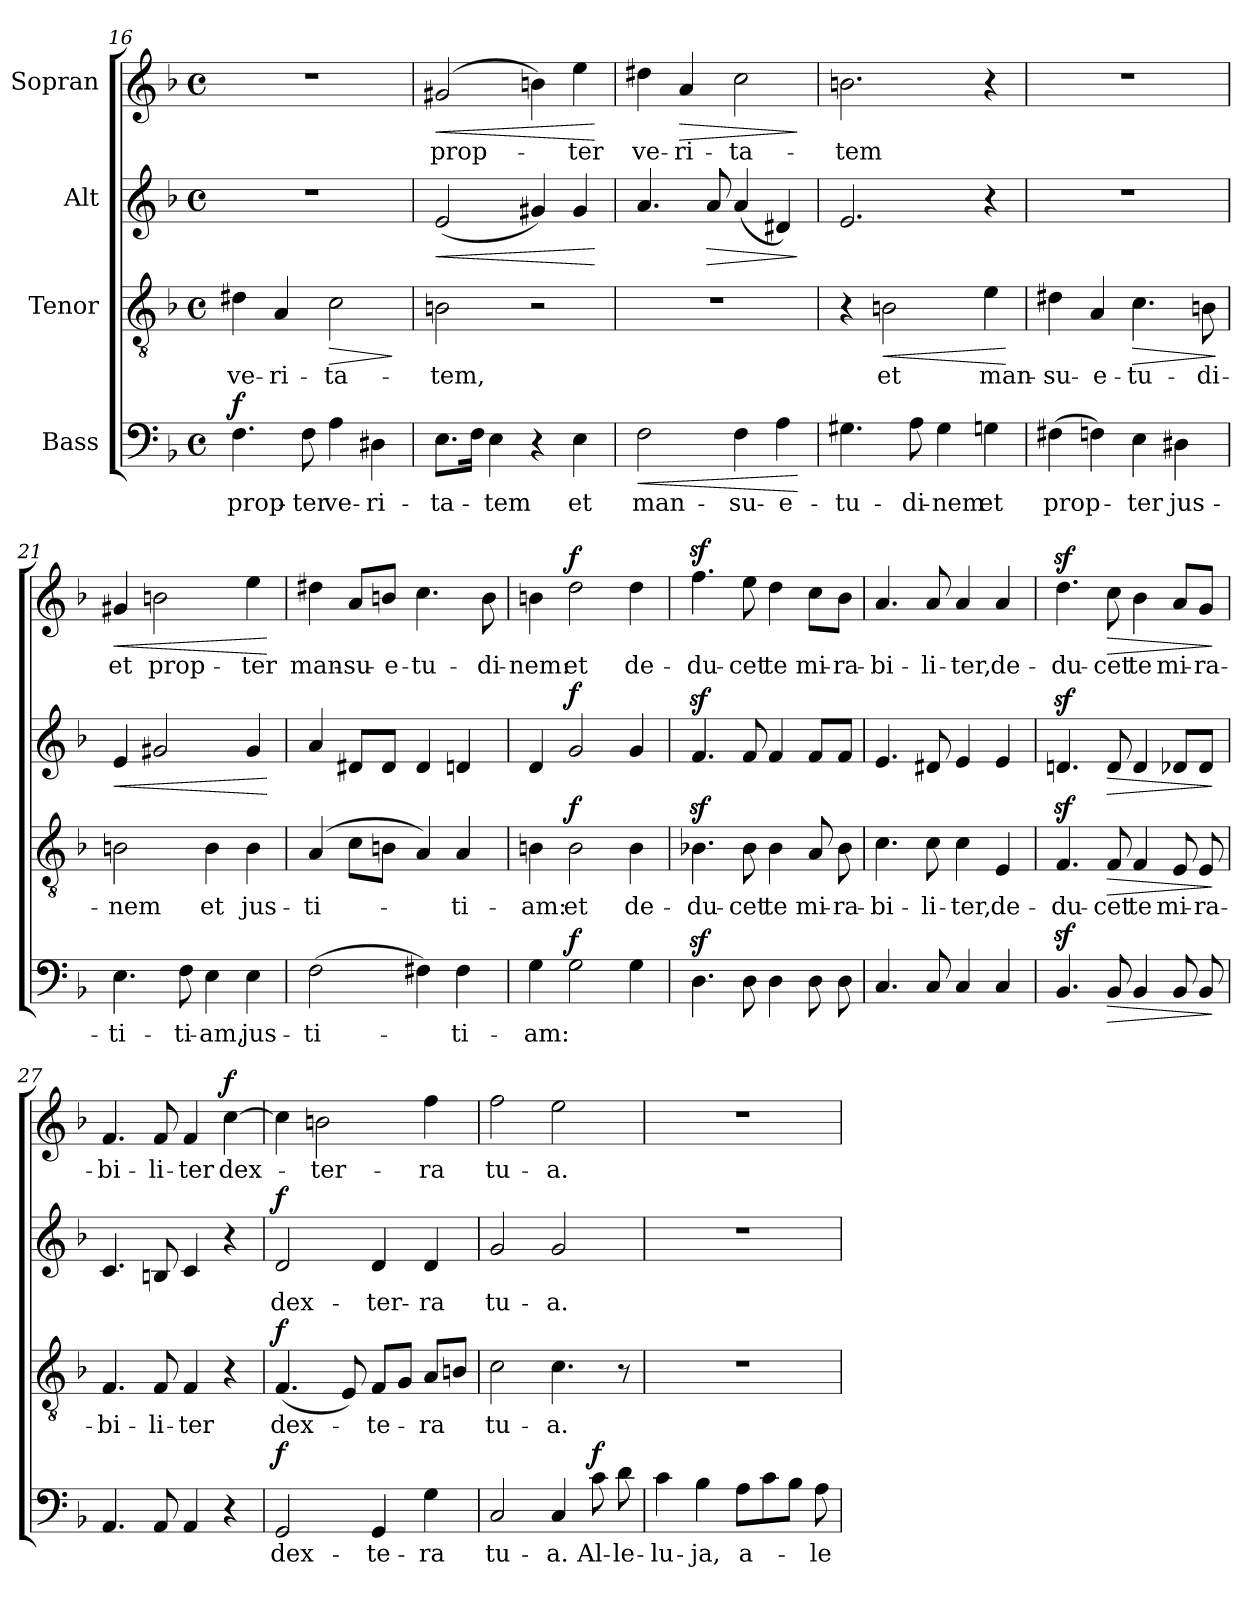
**kern	**text	**dynam	**kern	**text	**dynam	**kern	**text	**dynam	**kern	**text	**dynam
*part4	*part4	*part4	*part3	*part3	*part3	*part2	*part2	*part2	*part1	*part1	*part1
*staff4	*staff4	*staff4	*staff3	*staff3	*staff3	*staff2	*staff2	*staff2	*staff1	*staff1	*staff1
*I"Bass	*	*	*I"Tenor	*	*	*I"Alt	*	*	*I"Sopran	*	*
!!LO:LB:g=z
*clefF4	*	*	*clefGv2	*	*	*clefG2	*	*	*clefG2	*	*
*k[b-]	*	*	*k[b-]	*	*	*k[b-]	*	*	*k[b-]	*	*
*F:	*	*	*F:	*	*	*F:	*	*	*F:	*	*
*M4/4	*	*	*M4/4	*	*	*M4/4	*	*	*M4/4	*	*
*met(c)	*	*	*met(c)	*	*	*met(c)	*	*	*met(c)	*	*
=16	=16	=16	=16	=16	=16	=16	=16	=16	=16	=16	=16
!	!	!LO:DY:a	!	!	!	!	!	!	!	!	!
4.F\	prop-	f	4d#X\	ve-	.	1r	.	.	1r	.	.
.	.	.	4A/	-ri-	.	.	.	.	.	.	.
8F\	-ter	.	.	.	.	.	.	.	.	.	.
!	!	!	!	!	!LO:HP:b	!	!	!	!	!	!
4A\	ve-	.	2c\	-ta-	>	.	.	.	.	.	.
4D#X\	-ri-	.	.	.	.	.	.	.	.	.	.
.	.	.	.	.	]	.	.	.	.	.	.
=17	=17	=17	=17	=17	=17	=17	=17	=17	=17	=17	=17
!	!	!	!	!	!	!	!	!LO:HP:b	!	!	!LO:HP:b
8.E\L	-ta-	.	2Bn\	-tem,	.	(2e/	.	<	(>2g#X/	prop-	<
16F\Jk	.	.	.	.	.	.	.	.	.	.	.
4E\	-tem	.	.	.	.	.	.	.	.	.	.
4r	.	.	2r	.	.	4g#X/)	.	.	4bn\)	.	.
4E\	et	.	.	.	.	4g#/	.	.	4ee\	-ter	.
.	.	.	.	.	.	.	.	[	.	.	[
=18	=18	=18	=18	=18	=18	=18	=18	=18	=18	=18	=18
!	!	!LO:HP:b	!	!	!	!	!	!	!	!	!
2F\	man-	<	1r	.	.	4.a/	.	.	4dd#X\	ve-	.
!	!	!	!	!	!	!	!	!	!	!	!LO:HP:b
.	.	.	.	.	.	.	.	.	4a/	-ri-	>
!	!	!	!	!	!	!	!	!LO:HP:b	!	!	!
.	.	.	.	.	.	8a/	.	>	.	.	.
4F\	-su-	.	.	.	.	(>4a/	.	.	2cc\	-ta-	.
4A\	-e-	.	.	.	.	4d#X/)	.	.	.	.	.
.	.	[	.	.	.	.	.	]	.	.	]
=19	=19	=19	=19	=19	=19	=19	=19	=19	=19	=19	=19
4.G#X\	-tu-	.	4r	.	.	2.e/	.	.	2.bn\	-tem	.
!	!	!	!	!	!LO:HP:b	!	!	!	!	!	!
.	.	.	2Bn\	et	<	.	.	.	.	.	.
8A\	-di-	.	.	.	.	.	.	.	.	.	.
4G#\	-nem	.	.	.	.	.	.	.	.	.	.
4Gn\	et	.	4e\	man-	.	4r	.	.	4r	.	.
.	.	.	.	.	[	.	.	.	.	.	.
=20	=20	=20	=20	=20	=20	=20	=20	=20	=20	=20	=20
(>4F#X\	prop-	.	4d#X\	-su-	.	1r	.	.	1r	.	.
4Fn\)	.	.	4A/	-e-	.	.	.	.	.	.	.
!	!	!	!	!	!LO:HP:b	!	!	!	!	!	!
4E\	-ter	.	4.c\	-tu-	>	.	.	.	.	.	.
4D#X\	jus-	.	.	.	.	.	.	.	.	.	.
.	.	.	8Bn\	-di-	.	.	.	.	.	.	.
.	.	.	.	.	]	.	.	.	.	.	.
=21	=21	=21	=21	=21	=21	=21	=21	=21	=21	=21	=21
!	!	!	!	!	!	!	!	!LO:HP:b	!	!	!LO:HP:b
4.E\	-ti-	.	2Bn\	-nem	.	4e/	.	<	4g#X/	et	<
.	.	.	.	.	.	2g#X/	.	.	2bn\	prop-	.
8F\	-ti-	.	.	.	.	.	.	.	.	.	.
4E\	-am,	.	4B\	et	.	.	.	.	.	.	.
4E\	jus-	.	4B\	jus-	.	4g#/	.	.	4ee\	-ter	.
.	.	.	.	.	.	.	.	[	.	.	[
!!LO:PB:g=z
=22	=22	=22	=22	=22	=22	=22	=22	=22	=22	=22	=22
(>2F\	-ti-	.	(>4A/	-ti-	.	4a/	.	.	4dd#X\	man-	.
.	.	.	8c\L	.	.	8d#X/L	.	.	8a/L	-su-	.
.	.	.	8Bn\J	.	.	8d#/J	.	.	8bn/J	-e-	.
4F#X\)	.	.	4A/)	.	.	4d#/	.	.	4.cc\	-tu-	.
4F#\	-ti-	.	4A/	-ti-	.	4dn/	.	.	.	.	.
.	.	.	.	.	.	.	.	.	8b\	-di-	.
=23	=23	=23	=23	=23	=23	=23	=23	=23	=23	=23	=23
4G\	-am:	.	4Bn\	-am:	.	4d/	.	.	4bn\	-nem:	.
!	!	!LO:DY:a	!	!	!LO:DY:a	!	!	!LO:DY:a	!	!	!LO:DY:a
2G\	.	f	2B\	et	f	2g/	.	f	2dd\	et	f
4G\	.	.	4B\	de-	.	4g/	.	.	4dd\	de-	.
=24	=24	=24	=24	=24	=24	=24	=24	=24	=24	=24	=24
4.Dz>\	.	.	4.B-Xz>\	-du-	.	4.fz>/	.	.	4.ffz>\	-du-	.
8D\	.	.	8B-\	-cet	.	8f/	.	.	8ee\	-cet	.
4D\	.	.	4B-\	te	.	4f/	.	.	4dd\	te	.
8D\	.	.	8A/	mi-	.	8f/L	.	.	8cc\L	mi-	.
8D\	.	.	8B-\	-ra-	.	8f/J	.	.	8b-\J	-ra-	.
=25	=25	=25	=25	=25	=25	=25	=25	=25	=25	=25	=25
4.C/	.	.	4.c\	-bi-	.	4.e/	.	.	4.a/	-bi-	.
8C/	.	.	8c\	-li-	.	8d#X/	.	.	8a/	-li-	.
4C/	.	.	4c\	-ter,	.	4e/	.	.	4a/	-ter,	.
4C/	.	.	4E/	de-	.	4e/	.	.	4a/	de-	.
=26	=26	=26	=26	=26	=26	=26	=26	=26	=26	=26	=26
4.BB-z>/	.	.	4.Fz>/	-du-	.	4.dnz>/	.	.	4.ddz>\	-du-	.
!	!	!LO:HP:b	!	!	!LO:HP:b	!	!	!LO:HP:b	!	!	!LO:HP:b
8BB-/	.	>	8F/	-cet	>	8d/	.	>	8cc\	-cet	>
4BB-/	.	.	4F/	te	.	4d/	.	.	4b-\	te	.
8BB-/	.	.	8E/	mi-	.	8d-X/L	.	.	8a/L	mi-	.
8BB-/	.	.	8E/	-ra-	.	8d-/J	.	.	8g/J	-ra-	.
.	.	]	.	.	]	.	.	]	.	.	]
!!LO:LB:g=z
=27	=27	=27	=27	=27	=27	=27	=27	=27	=27	=27	=27
4.AA/	.	.	4.F/	-bi-	.	4.c/	.	.	4.f/	-bi-	.
8AA/	.	.	8F/	-li-	.	8Bn/	.	.	8f/	-li-	.
4AA/	.	.	4F/	-ter	.	4c/	.	.	4f/	-ter	.
!	!	!	!	!	!	!	!	!	!	!	!LO:DY:a
4r	.	.	4r	.	.	4r	.	.	[4cc\	dex-	f
=28	=28	=28	=28	=28	=28	=28	=28	=28	=28	=28	=28
!	!	!LO:DY:a	!	!	!LO:DY:a	!	!	!LO:DY:a	!	!	!
2GG/	dex-	f	(>4.F/	dex-	f	2d/	dex-	f	4cc\]	.	.
.	.	.	.	.	.	.	.	.	2bn\	-ter-	.
.	.	.	8E/)	.	.	.	.	.	.	.	.
4GG/	-te-	.	8F/L	-te-	.	4d/	-ter-	.	.	.	.
.	.	.	8G/J	.	.	.	.	.	.	.	.
4G\	-ra	.	8A/L	-ra	.	4d/	-ra	.	4ff\	-ra	.
.	.	.	8Bn/J	.	.	.	.	.	.	.	.
=29	=29	=29	=29	=29	=29	=29	=29	=29	=29	=29	=29
2C/	tu-	.	2c\	tu-	.	2g/	tu-	.	2ff\	tu-	.
4C/	-a.	.	4.c\	-a.	.	2g/	-a.	.	2ee\	-a.	.
!	!	!LO:DY:a	!	!	!	!	!	!	!	!	!
8c\	Al-	f	.	.	.	.	.	.	.	.	.
8d\	-le-	.	8r	.	.	.	.	.	.	.	.
=30	=30	=30	=30	=30	=30	=30	=30	=30	=30	=30	=30
4c\	-lu-	.	1r	.	.	1r	.	.	1r	.	.
4B-\	-ja,	.	.	.	.	.	.	.	.	.	.
8A\L	a-	.	.	.	.	.	.	.	.	.	.
8c\	.	.	.	.	.	.	.	.	.	.	.
8B-\J	.	.	.	.	.	.	.	.	.	.	.
8A\	-le-	.	.	.	.	.	.	.	.	.	.
=	=	=	=	=	=	=	=	=	=	=	=
*-	*-	*-	*-	*-	*-	*-	*-	*-	*-	*-	*-
